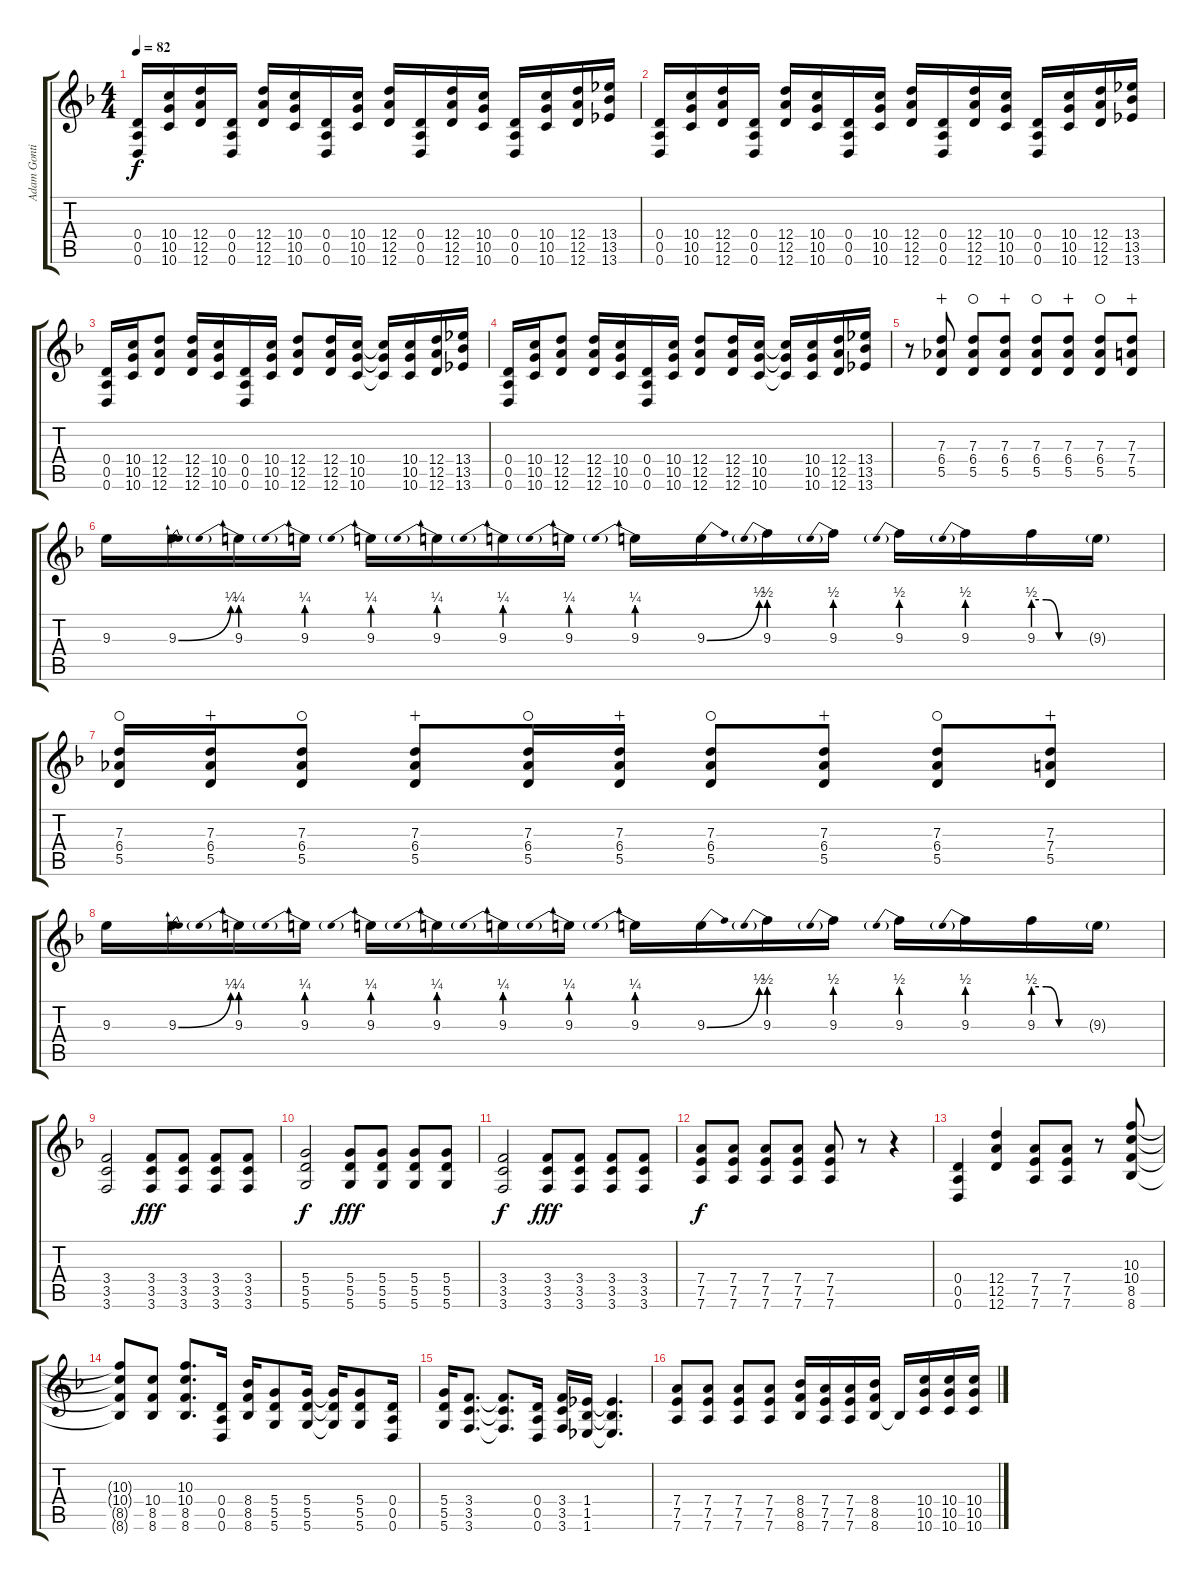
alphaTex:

\track ("Adam Gontier" "Adam Gonti") {instrument distortionguitar}
\staff {score tabs}
\tuning (E4 B3 G3 D3 A2 D2) {hide}
\ts (4 4)
\tempo 82
\clef g2
\ks f
(0.4 0.5 0.6).16{dy f} (10.4 10.5 10.6).16 (12.4 12.5 12.6).16 (0.4 0.5 0.6).16 (12.4 12.5 12.6).16 (10.4 10.5 10.6).16 (0.4 0.5 0.6).16 (10.4 10.5 10.6).16 (12.4 12.5 12.6).16 (0.4 0.5 0.6).16 (12.4 12.5 12.6).16 (10.4 10.5 10.6).16 (0.4 0.5 0.6).16 (10.4 10.5 10.6).16 (12.4 12.5 12.6).16 (13.4 13.5 13.6).16 |
(0.4 0.5 0.6).16 (10.4 10.5 10.6).16 (12.4 12.5 12.6).16 (0.4 0.5 0.6).16 (12.4 12.5 12.6).16 (10.4 10.5 10.6).16 (0.4 0.5 0.6).16 (10.4 10.5 10.6).16 (12.4 12.5 12.6).16 (0.4 0.5 0.6).16 (12.4 12.5 12.6).16 (10.4 10.5 10.6).16 (0.4 0.5 0.6).16 (10.4 10.5 10.6).16 (12.4 12.5 12.6).16 (13.4 13.5 13.6).16 |
(0.4 0.5 0.6).16 (10.4 10.5 10.6).16 (12.4 12.5 12.6).8 (12.4 12.5 12.6).16 (10.4 10.5 10.6).16 (0.4 0.5 0.6).16 (10.4 10.5 10.6).16 (12.4 12.5 12.6).8 (12.4 12.5 12.6).16 (10.4 10.5 10.6).16 (10.4{t} 10.5{t} 10.6{t}).16 (10.4 10.5 10.6).16 (12.4 12.5 12.6).16 (13.4 13.5 13.6).16 |
(0.4 0.5 0.6).16 (10.4 10.5 10.6).16 (12.4 12.5 12.6).8 (12.4 12.5 12.6).16 (10.4 10.5 10.6).16 (0.4 0.5 0.6).16 (10.4 10.5 10.6).16 (12.4 12.5 12.6).8 (12.4 12.5 12.6).16 (10.4 10.5 10.6).16 (10.4{t} 10.5{t} 10.6{t}).16 (10.4 10.5 10.6).16 (12.4 12.5 12.6).16 (13.4 13.5 13.6).16 |
r.8 (7.3 6.4 5.5).8{wahc} (7.3 6.4 5.5).8{waho} (7.3 6.4 5.5).8{wahc} (7.3 6.4 5.5).8{waho} (7.3 6.4 5.5).8{wahc} (7.3 6.4 5.5).8{waho} (7.3 7.4 5.5).8{wahc} |
9.3.16 9.3{be (bend 0 0 60 1)}.16 9.3{be (prebend 0 1 60 1)}.16 9.3{be (prebend 0 1 60 1)}.16 9.3{be (prebend 0 1 60 1)}.16 9.3{be (prebend 0 1 60 1)}.16 9.3{be (prebend 0 1 60 1)}.16 9.3{be (prebend 0 1 60 1)}.16 9.3{be (prebend 0 1 60 1)}.16 9.3{be (bend 0 0 60 2)}.16 9.3{be (prebend 0 2 60 2)}.16 9.3{be (prebend 0 2 60 2)}.16 9.3{be (prebend 0 2 60 2)}.16 9.3{be (prebend 0 2 60 2)}.16 9.3{be (custom 0 2 15 2 30 0 60 0)}.16 9.3{g}.16 |
(7.3 6.4 5.5).16{waho} (7.3 6.4 5.5).16{wahc} (7.3 6.4 5.5).8{waho} (7.3 6.4 5.5).8{wahc} (7.3 6.4 5.5).16{waho} (7.3 6.4 5.5).16{wahc} (7.3 6.4 5.5).8{waho} (7.3 6.4 5.5).8{wahc} (7.3 6.4 5.5).8{waho} (7.3 7.4 5.5).8{wahc} |
9.3.16 9.3{be (bend 0 0 60 1)}.16 9.3{be (prebend 0 1 60 1)}.16 9.3{be (prebend 0 1 60 1)}.16 9.3{be (prebend 0 1 60 1)}.16 9.3{be (prebend 0 1 60 1)}.16 9.3{be (prebend 0 1 60 1)}.16 9.3{be (prebend 0 1 60 1)}.16 9.3{be (prebend 0 1 60 1)}.16 9.3{be (bend 0 0 60 2)}.16 9.3{be (prebend 0 2 60 2)}.16 9.3{be (prebend 0 2 60 2)}.16 9.3{be (prebend 0 2 60 2)}.16 9.3{be (prebend 0 2 60 2)}.16 9.3{be (custom 0 2 15 2 30 0 60 0)}.16 9.3{g}.16 |
(3.4 3.5 3.6).2 (3.4 3.5 3.6).8{dy fff} (3.4 3.5 3.6).8 (3.4 3.5 3.6).8 (3.4 3.5 3.6).8 |
(5.4 5.5 5.6).2{dy f} (5.4 5.5 5.6).8{dy fff} (5.4 5.5 5.6).8 (5.4 5.5 5.6).8 (5.4 5.5 5.6).8 |
(3.4 3.5 3.6).2{dy f} (3.4 3.5 3.6).8{dy fff} (3.4 3.5 3.6).8 (3.4 3.5 3.6).8 (3.4 3.5 3.6).8 |
(7.4 7.5 7.6).8{dy f} (7.4 7.5 7.6).8 (7.4 7.5 7.6).8 (7.4 7.5 7.6).8 (7.4 7.5 7.6).8 r.8 r.4 |
(0.4 0.5 0.6).4 (12.4 12.5 12.6).4 (7.4 7.5 7.6).8 (7.4 7.5 7.6).8 r.8 (10.3 10.4 8.5 8.6).8 |
(10.3{t} 10.4{t} 8.5{t} 8.6{t}).8 (10.4 8.5 8.6).8 (10.3 10.4 8.5 8.6).8{d} (0.4 0.5 0.6).16 (8.4 8.5 8.6).16 (5.4 5.5 5.6).8 (5.4 5.5 5.6).16 (5.4{t} 5.5{t} 5.6{t}).16 (5.4 5.5 5.6).8 (0.4 0.5 0.6).16 |
(5.4 5.5 5.6).16 (3.4 3.5 3.6).8{d} (3.4{t} 3.5{t} 3.6{t}).8{d} (0.4 0.5 0.6).16 (3.4 3.5 3.6).16 (1.4 1.5 1.6).16 (1.4{t} 1.5{t} 1.6{t}).4{d} |
(7.4 7.5 7.6).8 (7.4 7.5 7.6).8 (7.4 7.5 7.6).8 (7.4 7.5 7.6).8 (8.4 8.5 8.6).16 (7.4 7.5 7.6).16 (7.4 7.5 7.6).16 (8.4 8.5 8.6).16 8.6{t}.16 (10.4 10.5 10.6).16 (10.4 10.5 10.6).16 (10.4 10.5 10.6).16
